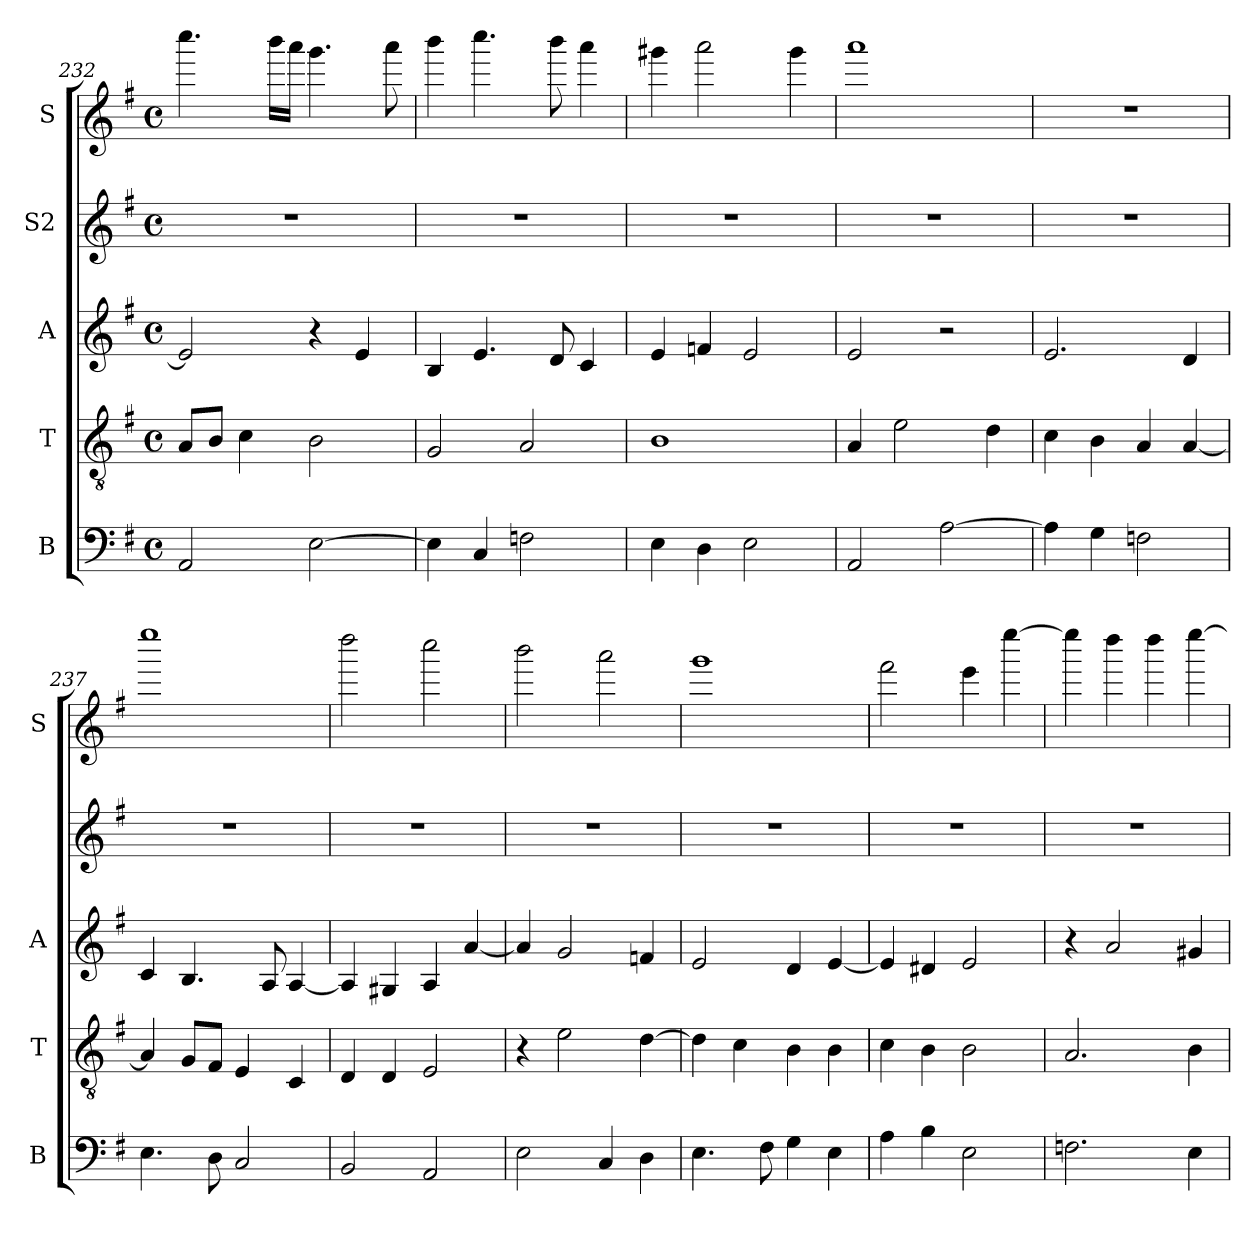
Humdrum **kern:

**kern	**kern	**kern	**kern	**kern
*part5	*part4	*part3	*part2	*part1
*staff5	*staff4	*staff3	*staff2	*staff1
*I"B	*I"T	*I"A	*I"S2	*I"S
*I'B	*I'T	*I'A	*	*I'S
!!LO:PB:g=z
*clefF4	*clefGv2	*clefG2	*clefG2	*clefG2
*k[f#]	*k[f#]	*k[f#]	*k[f#]	*k[f#]
*G:	*G:	*G:	*G:	*G:
*M4/4	*M4/4	*M4/4	*M4/4	*M4/4
*met(c)	*met(c)	*met(c)	*met(c)	*met(c)
=232	=232	=232	=232	=232
2AA/	8A/L	2e/]	1r	4.cccc\
.	8B/J	.	.	.
.	4c\	.	.	.
.	.	.	.	16bbb\LL
.	.	.	.	16aaa\JJ
[>2E\	2B\	4r	.	4.ggg\
.	.	4e/	.	.
.	.	.	.	8aaa\
=233	=233	=233	=233	=233
4E\]	2G/	4B/	1r	4bbb\
4C/	.	4.e/	.	4.cccc\
2Fn\	2A/	.	.	.
.	.	8d/	.	8bbb\
.	.	4c/	.	4aaa\
=234	=234	=234	=234	=234
4E\	1B	4e/	1r	4ggg#X\
4D\	.	4fn/	.	2aaa\
2E\	.	2e/	.	.
.	.	.	.	4ggg#\
=235	=235	=235	=235	=235
2AA/	4A/	2e/	1r	1aaa
.	2e\	.	.	.
[>2A\	.	2r	.	.
.	4d\	.	.	.
=236	=236	=236	=236	=236
4A\]	4c\	2.e/	1r	1r
4G\	4B\	.	.	.
2Fn\	4A/	.	.	.
.	[<4A/	4d/	.	.
=237	=237	=237	=237	=237
4.E\	4A/]	4c/	1r	1eeee
.	8G/L	4.B/	.	.
8D\	8F#/J	.	.	.
2C/	4E/	.	.	.
.	.	8A/	.	.
.	4C/	[<4A/	.	.
!!LO:LB:g=z
=238	=238	=238	=238	=238
2BB/	4D/	4A/]	1r	2dddd\
.	4D/	4G#X/	.	.
2AA/	2E/	4A/	.	2cccc\
.	.	[<4a/	.	.
=239	=239	=239	=239	=239
2E\	4r	4a/]	1r	2bbb\
.	2e\	2g/	.	.
4C/	.	.	.	2aaa\
4D\	[>4d\	4fn/	.	.
=240	=240	=240	=240	=240
4.E\	4d\]	2e/	1r	1ggg
.	4c\	.	.	.
8F#\	.	.	.	.
4G\	4B\	4d/	.	.
4E\	4B\	[<4e/	.	.
=241	=241	=241	=241	=241
4A\	4c\	4e/]	1r	2fff#\
4B\	4B\	4d#X/	.	.
2E\	2B\	2e/	.	4eee\
.	.	.	.	[>4eeee\
=242	=242	=242	=242	=242
2.Fn\	2.A/	4r	1r	4eeee\]
.	.	2a/	.	4dddd\
.	.	.	.	4dddd\
4E\	4B\	4g#X/	.	[>4eeee\
=	=	=	=	=
*-	*-	*-	*-	*-
